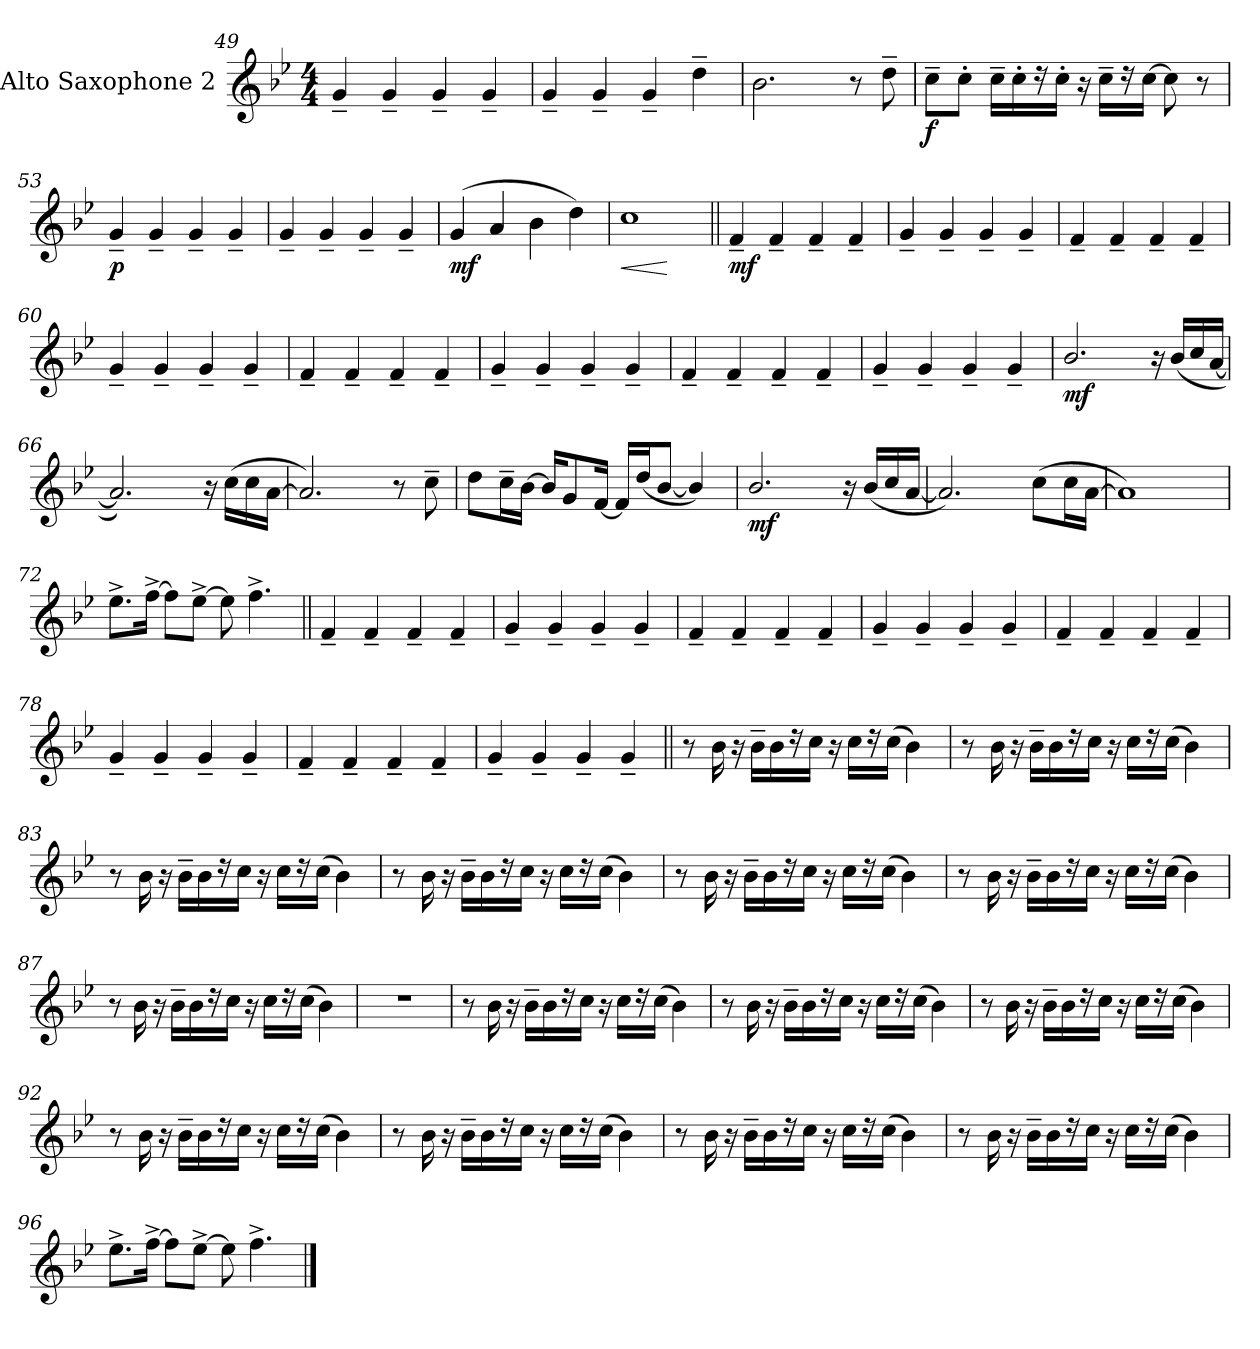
**kern	**dynam
*part1	*part1
*staff1	*staff1
*I"Alto Saxophone 2	*
!!LO:PB:g=z
*clefG2	*
*ITrd5c9	*
*k[b-e-a-d-g-]	*
*b-:	*
*M4/4	*
=49	=49
4B-~</	.
4B-~</	.
4B-~</	.
4B-~</	.
=50	=50
4B-~</	.
4B-~</	.
4B-~</	.
4f~>\	.
=51	=51
2.d-\	.
8r	.
8f~>\	.
=52	=52
!	!LO:DY:b
8e-~>\L	f
8e-'>\J	.
16e-~>\LL	.
16e-'>\	.
16r	.
16e-'>\JJ	.
16r	.
16e-~>\LL	.
16r	.
[16e-\JJ	.
8e-\]	.
8r	.
!!LO:LB:g=z
=53	=53
!	!LO:DY:b
4B-~</	p
4B-~</	.
4B-~</	.
4B-~</	.
=54	=54
4B-~</	.
4B-~</	.
4B-~</	.
4B-~</	.
=55	=55
!	!LO:DY:b
(4B-/	mf
4c/	.
4d-\	.
4f\)	.
=56	=56
!	!LO:HP:b
1e-\	<
.	[
=57||	=57||
!	!LO:DY:b
4A-~</	mf
4A-~</	.
4A-~</	.
4A-~</	.
!!LO:LB:g=z
=58	=58
4B-~</	.
4B-~</	.
4B-~</	.
4B-~</	.
=59	=59
4A-~</	.
4A-~</	.
4A-~</	.
4A-~</	.
=60	=60
4B-~</	.
4B-~</	.
4B-~</	.
4B-~</	.
=61	=61
4A-~</	.
4A-~</	.
4A-~</	.
4A-~</	.
=62	=62
4B-~</	.
4B-~</	.
4B-~</	.
4B-~</	.
!!LO:LB:g=z
=63	=63
4A-~</	.
4A-~</	.
4A-~</	.
4A-~</	.
=64	=64
4B-~</	.
4B-~</	.
4B-~</	.
4B-~</	.
=65	=65
!	!LO:DY:b
2.d-/	mf
16r	.
(16d-/LL	.
16e-/	.
[16c/JJ	.
=66	=66
2.c/])	.
16r	.
(16e-\LL	.
16e-\	.
[16c\JJ	.
=67	=67
2.c/])	.
8r	.
8e-~>\	.
!!LO:LB:g=z
=68	=68
8f\L	.
16e-~>\L	.
[16d-\JJ	.
16d-/KL]	.
8B-/	.
[16A-/Jk	.
16A-/LL]	.
(16f/J	.
[8d-/J	.
4d-/])	.
=69	=69
!	!LO:DY:b
2.d-/	mf
16r	.
(16d-/LL	.
16e-/	.
[16c/JJ	.
=70	=70
2.c/])	.
(8e-\L	.
16e-\L	.
[16c\JJ	.
=71	=71
1c/])	.
=72	=72
8.g-^>\L	.
[16a-^>\Jk	.
8a-\L]	.
[8g-^>\J	.
8g-\]	.
4.a-^>\	.
!!LO:LB:g=z
=73||	=73||
4A-~</	.
4A-~</	.
4A-~</	.
4A-~</	.
=74	=74
4B-~</	.
4B-~</	.
4B-~</	.
4B-~</	.
=75	=75
4A-~</	.
4A-~</	.
4A-~</	.
4A-~</	.
=76	=76
4B-~</	.
4B-~</	.
4B-~</	.
4B-~</	.
=77	=77
4A-~</	.
4A-~</	.
4A-~</	.
4A-~</	.
!!LO:LB:g=z
=78	=78
4B-~</	.
4B-~</	.
4B-~</	.
4B-~</	.
=79	=79
4A-~</	.
4A-~</	.
4A-~</	.
4A-~</	.
=80	=80
4B-~</	.
4B-~</	.
4B-~</	.
4B-~</	.
=81||	=81||
8r	.
16d-\	.
16r	.
16d-~>\LL	.
16d-\	.
16r	.
16e-\JJ	.
16r	.
16e-\LL	.
16r	.
(16e-\JJ	.
4d-\)	.
!!LO:LB:g=z
=82	=82
8r	.
16d-\	.
16r	.
16d-~>\LL	.
16d-\	.
16r	.
16e-\JJ	.
16r	.
16e-\LL	.
16r	.
(16e-\JJ	.
4d-\)	.
=83	=83
8r	.
16d-\	.
16r	.
16d-~>\LL	.
16d-\	.
16r	.
16e-\JJ	.
16r	.
16e-\LL	.
16r	.
(16e-\JJ	.
4d-\)	.
=84	=84
8r	.
16d-\	.
16r	.
16d-~>\LL	.
16d-\	.
16r	.
16e-\JJ	.
16r	.
16e-\LL	.
16r	.
(16e-\JJ	.
4d-\)	.
!!LO:LB:g=z
=85	=85
8r	.
16d-\	.
16r	.
16d-~>\LL	.
16d-\	.
16r	.
16e-\JJ	.
16r	.
16e-\LL	.
16r	.
(16e-\JJ	.
4d-\)	.
=86	=86
8r	.
16d-\	.
16r	.
16d-~>\LL	.
16d-\	.
16r	.
16e-\JJ	.
16r	.
16e-\LL	.
16r	.
(16e-\JJ	.
4d-\)	.
=87	=87
8r	.
16d-\	.
16r	.
16d-~>\LL	.
16d-\	.
16r	.
16e-\JJ	.
16r	.
16e-\LL	.
16r	.
(16e-\JJ	.
4d-\)	.
!!LO:LB:g=z
=88	=88
1r	.
=89	=89
8r	.
16d-\	.
16r	.
16d-~>\LL	.
16d-\	.
16r	.
16e-\JJ	.
16r	.
16e-\LL	.
16r	.
(16e-\JJ	.
4d-\)	.
=90	=90
8r	.
16d-\	.
16r	.
16d-~>\LL	.
16d-\	.
16r	.
16e-\JJ	.
16r	.
16e-\LL	.
16r	.
(16e-\JJ	.
4d-\)	.
!!LO:PB:g=z
=91	=91
8r	.
16d-\	.
16r	.
16d-~>\LL	.
16d-\	.
16r	.
16e-\JJ	.
16r	.
16e-\LL	.
16r	.
(16e-\JJ	.
4d-\)	.
=92	=92
8r	.
16d-\	.
16r	.
16d-~>\LL	.
16d-\	.
16r	.
16e-\JJ	.
16r	.
16e-\LL	.
16r	.
(16e-\JJ	.
4d-\)	.
=93	=93
8r	.
16d-\	.
16r	.
16d-~>\LL	.
16d-\	.
16r	.
16e-\JJ	.
16r	.
16e-\LL	.
16r	.
(16e-\JJ	.
4d-\)	.
!!LO:LB:g=z
=94	=94
8r	.
16d-\	.
16r	.
16d-~>\LL	.
16d-\	.
16r	.
16e-\JJ	.
16r	.
16e-\LL	.
16r	.
(16e-\JJ	.
4d-\)	.
=95	=95
8r	.
16d-\	.
16r	.
16d-~>\LL	.
16d-\	.
16r	.
16e-\JJ	.
16r	.
16e-\LL	.
16r	.
(16e-\JJ	.
4d-\)	.
=96	=96
8.g-^>\L	.
[16a-^>\Jk	.
8a-\L]	.
[8g-^>\J	.
8g-\]	.
4.a-^>\	.
==	==
*-	*-
